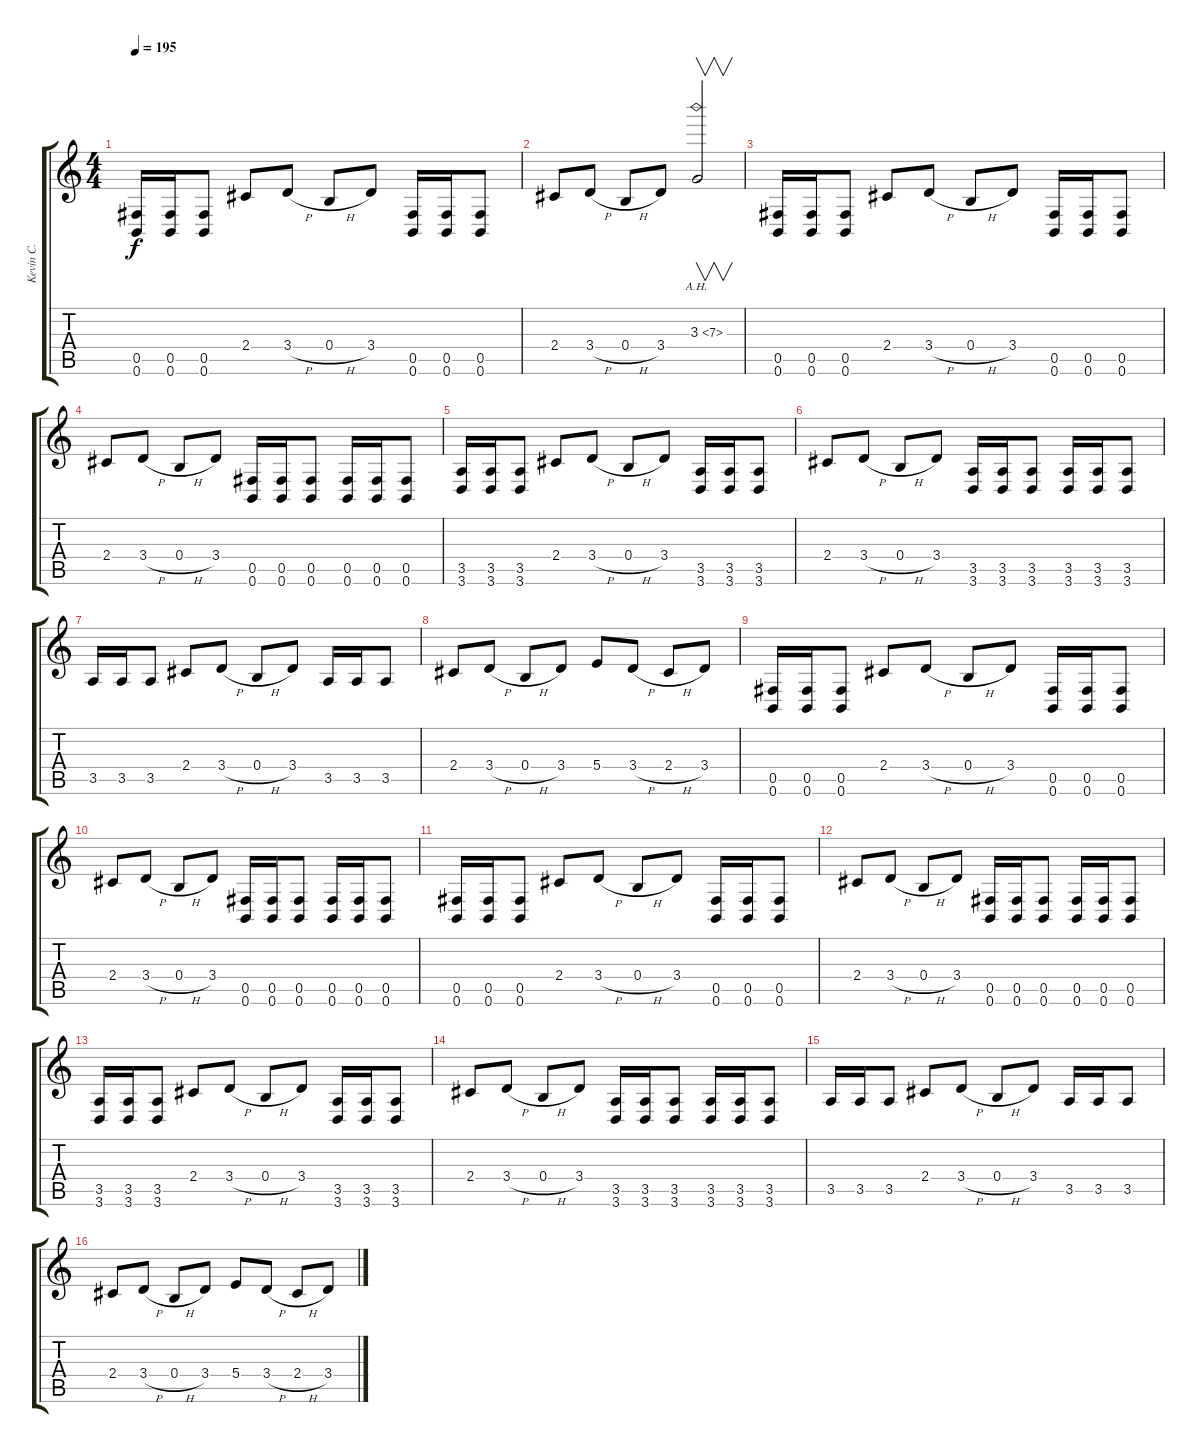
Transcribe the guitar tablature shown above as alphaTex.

\track ("Kevin C." "Kevin C.") {instrument distortionguitar}
\staff {score tabs}
\tuning (Db4 Ab3 E3 B2 Gb2 B1) {hide}
\ts (4 4)
\tempo 195
\clef g2
\ks c
(0.5 0.6).16{dy f} (0.5 0.6).16 (0.5 0.6).8 2.4.8 3.4{h}.8 0.4{h}.8 3.4.8 (0.5 0.6).16 (0.5 0.6).16 (0.5 0.6).8 |
2.4.8 3.4{h}.8 0.4{h}.8 3.4.8 3.3{ah 4}.2{v} |
(0.5 0.6).16 (0.5 0.6).16 (0.5 0.6).8 2.4.8 3.4{h}.8 0.4{h}.8 3.4.8 (0.5 0.6).16 (0.5 0.6).16 (0.5 0.6).8 |
2.4.8 3.4{h}.8 0.4{h}.8 3.4.8 (0.5 0.6).16 (0.5 0.6).16 (0.5 0.6).8 (0.5 0.6).16 (0.5 0.6).16 (0.5 0.6).8 |
(3.5 3.6).16 (3.5 3.6).16 (3.5 3.6).8 2.4.8 3.4{h}.8 0.4{h}.8 3.4.8 (3.5 3.6).16 (3.5 3.6).16 (3.5 3.6).8 |
2.4.8 3.4{h}.8 0.4{h}.8 3.4.8 (3.5 3.6).16 (3.5 3.6).16 (3.5 3.6).8 (3.5 3.6).16 (3.5 3.6).16 (3.5 3.6).8 |
3.5.16 3.5.16 3.5.8 2.4.8 3.4{h}.8 0.4{h}.8 3.4.8 3.5.16 3.5.16 3.5.8 |
2.4.8 3.4{h}.8 0.4{h}.8 3.4.8 5.4.8 3.4{h}.8 2.4{h}.8 3.4.8 |
(0.5 0.6).16 (0.5 0.6).16 (0.5 0.6).8 2.4.8 3.4{h}.8 0.4{h}.8 3.4.8 (0.5 0.6).16 (0.5 0.6).16 (0.5 0.6).8 |
2.4.8 3.4{h}.8 0.4{h}.8 3.4.8 (0.5 0.6).16 (0.5 0.6).16 (0.5 0.6).8 (0.5 0.6).16 (0.5 0.6).16 (0.5 0.6).8 |
(0.5 0.6).16 (0.5 0.6).16 (0.5 0.6).8 2.4.8 3.4{h}.8 0.4{h}.8 3.4.8 (0.5 0.6).16 (0.5 0.6).16 (0.5 0.6).8 |
2.4.8 3.4{h}.8 0.4{h}.8 3.4.8 (0.5 0.6).16 (0.5 0.6).16 (0.5 0.6).8 (0.5 0.6).16 (0.5 0.6).16 (0.5 0.6).8 |
(3.5 3.6).16 (3.5 3.6).16 (3.5 3.6).8 2.4.8 3.4{h}.8 0.4{h}.8 3.4.8 (3.5 3.6).16 (3.5 3.6).16 (3.5 3.6).8 |
2.4.8 3.4{h}.8 0.4{h}.8 3.4.8 (3.5 3.6).16 (3.5 3.6).16 (3.5 3.6).8 (3.5 3.6).16 (3.5 3.6).16 (3.5 3.6).8 |
3.5.16 3.5.16 3.5.8 2.4.8 3.4{h}.8 0.4{h}.8 3.4.8 3.5.16 3.5.16 3.5.8 |
2.4.8 3.4{h}.8 0.4{h}.8 3.4.8 5.4.8 3.4{h}.8 2.4{h}.8 3.4.8
